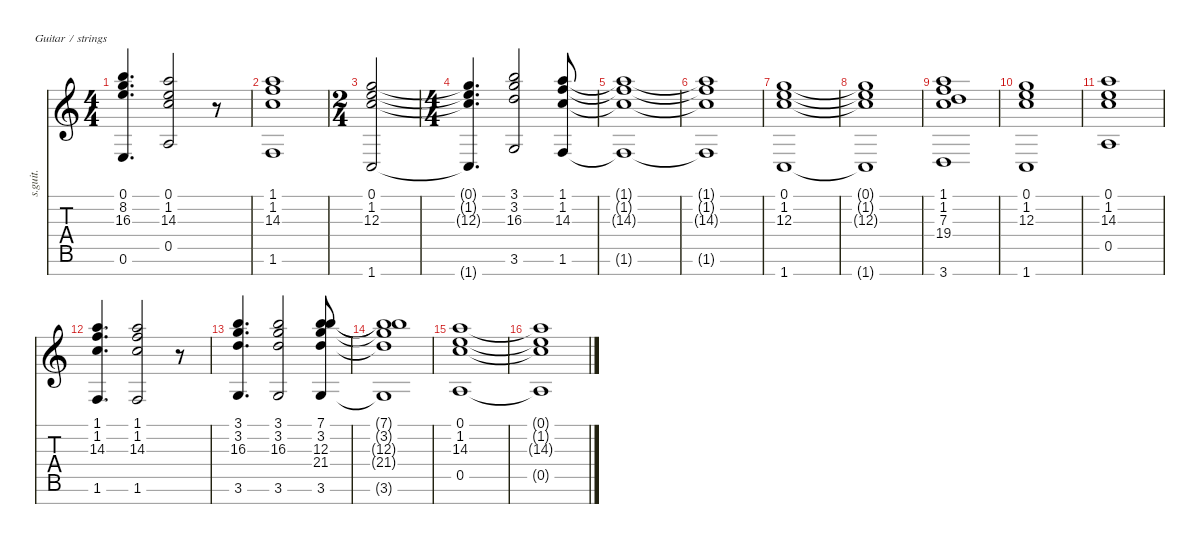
\defaultSystemsLayout 4
\hideDynamics
\bracketExtendMode nobrackets
\track ("Piano (Treble)" "s.guit.") {instrument acousticgrandpiano}
\staff {score tabs}
\tuning (E4 B3 G3 D3 A2 E2 B1)
\displaytranspose 12
\ts (4 4)
\tempo (107 hide)
\clef g2
\ks c
(0.1 8.2 16.3 0.6).4{d dy mp} (0.1 1.2 14.3 0.5).2 r.8 |
(1.1 1.2 14.3 1.6).1 |
\ts (2 4)
\beaming (8 2 2 2 2)
(0.1 1.2 12.3 1.7).2 |
\ts (4 4)
\beaming (8 2 2 2 2)
(0.1{t} 1.2{t} 12.3{t} 1.7{t}).4{d dy f} (3.1 3.2 16.3 3.6).2{dy mp} (1.1 1.2 14.3 1.6).8 |
(1.1{t} 1.2{t} 14.3{t} 1.6{t}).1{dy f} |
(1.1{t} 1.2{t} 14.3{t} 1.6{t}).1 |
(0.1 1.2 12.3 1.7).1{dy mp} |
(0.1{t} 1.2{t} 12.3{t} 1.7{t}).1{dy f} |
(1.1 1.2 7.3 19.4 3.7).1{dy mp} |
(0.1 1.2 12.3 1.7).1 |
(0.1 1.2 14.3 0.5).1 |
(1.1 1.2 14.3 1.6).4{d} (1.1 1.2 14.3 1.6).2 r.8 |
(3.1 3.2 16.3 3.6).4{d} (3.1 3.2 16.3 3.6).2 (7.1 3.2 12.3 21.4 3.6).8 |
(7.1{t} 3.2{t} 12.3{t} 21.4{t} 3.6{t}).1{dy f} |
(0.1 1.2 14.3 0.5).1{dy mp} |
(0.1{t} 1.2{t} 14.3{t} 0.5{t}).1{dy f}
